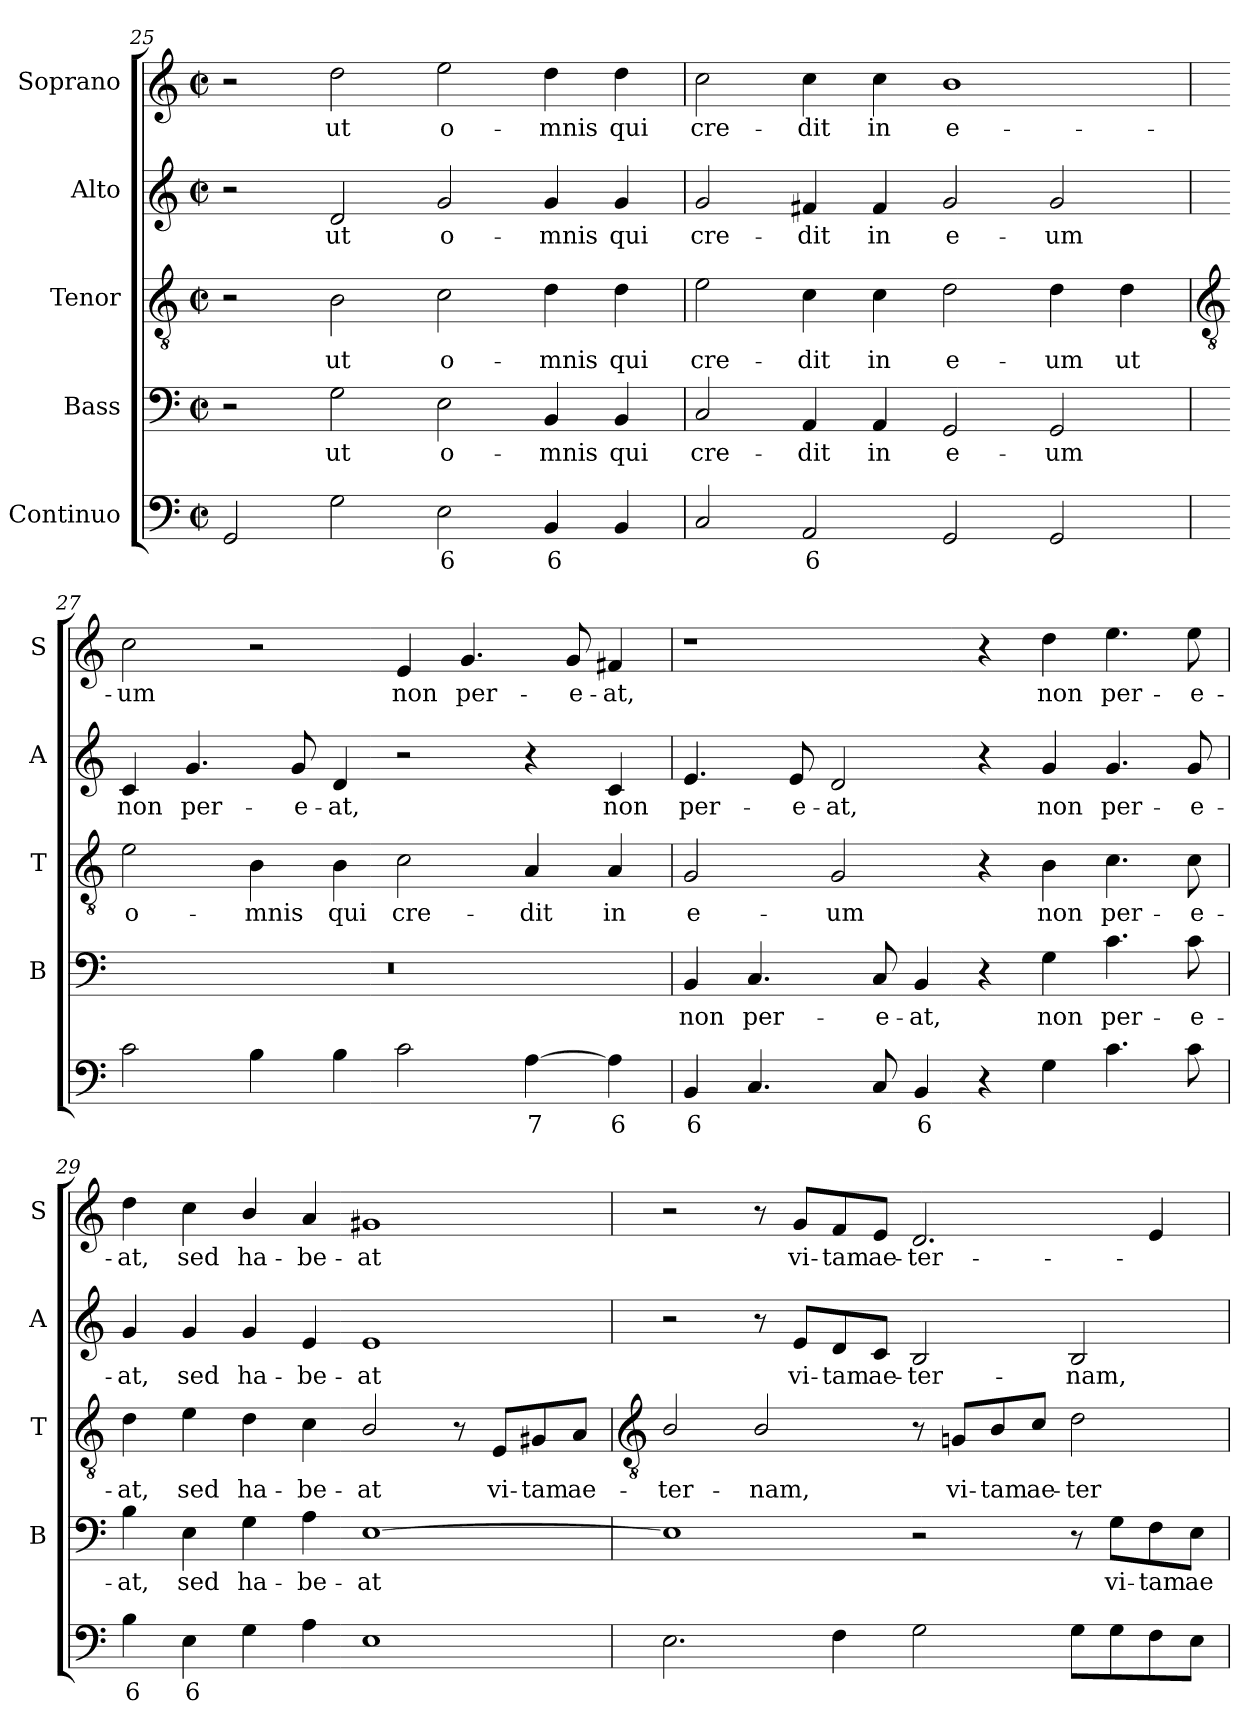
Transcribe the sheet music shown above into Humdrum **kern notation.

**kern	**text	**kern	**text	**kern	**text	**kern	**text	**kern	**text
*part5	*part5	*part4	*part4	*part3	*part3	*part2	*part2	*part1	*part1
*staff5	*staff5	*staff4	*staff4	*staff3	*staff3	*staff2	*staff2	*staff1	*staff1
*I"Continuo	*	*I"Bass	*	*I"Tenor	*	*I"Alto	*	*I"Soprano	*
*	*	*I'B	*	*I'T	*	*I'A	*	*I'S	*
*clefF4	*	*clefF4	*	*clefGv2	*	*clefG2	*	*clefG2	*
*k[]	*	*k[]	*	*k[]	*	*k[]	*	*k[]	*
*C:	*	*C:	*	*C:	*	*C:	*	*C:	*
*M4/2	*	*M4/2	*	*M4/2	*	*M4/2	*	*M4/2	*
*met(c|)	*	*met(c|)	*	*met(c|)	*	*met(c|)	*	*met(c|)	*
=25	=25	=25	=25	=25	=25	=25	=25	=25	=25
2GG	.	2r	.	2r	.	2r	.	2r	.
!	!	!	!LO:LY:b	!	!LO:LY:b	!	!LO:LY:b	!	!LO:LY:b
2G	.	2G	ut	2B	ut	2d	ut	2dd	ut
!	!LO:LY:b	!	!LO:LY:b	!	!LO:LY:b	!	!LO:LY:b	!	!LO:LY:b
2E	6	2E	o-	2c	o-	2g	o-	2ee	o-
!	!LO:LY:b	!	!LO:LY:b	!	!LO:LY:b	!	!LO:LY:b	!	!LO:LY:b
4BB	6	4BB	-mnis	4d	-mnis	4g	-mnis	4dd	-mnis
!	!	!	!LO:LY:b	!	!LO:LY:b	!	!LO:LY:b	!	!LO:LY:b
4BB	.	4BB	qui	4d	qui	4g	qui	4dd	qui
=26	=26	=26	=26	=26	=26	=26	=26	=26	=26
!	!	!	!LO:LY:b	!	!LO:LY:b	!	!LO:LY:b	!	!LO:LY:b
2C	.	2C	cre-	2e	cre-	2g	cre-	2cc	cre-
!	!LO:LY:b	!	!LO:LY:b	!	!LO:LY:b	!	!LO:LY:b	!	!LO:LY:b
2AA	6	4AA	-dit	4c	-dit	4f#X	-dit	4cc	-dit
!	!	!	!LO:LY:b	!	!LO:LY:b	!	!LO:LY:b	!	!LO:LY:b
.	.	4AA	in	4c	in	4f#	in	4cc	in
!	!	!	!LO:LY:b	!	!LO:LY:b	!	!LO:LY:b	!	!LO:LY:b
2GG	.	2GG	e-	2d	e-	2g	e-	1b	e-
!	!	!	!LO:LY:b	!	!LO:LY:b	!	!LO:LY:b	!	!
2GG	.	2GG	-um	4d	-um	2g	-um	.	.
!	!	!	!	!	!LO:LY:b	!	!	!	!
.	.	.	.	4d	ut	.	.	.	.
!!LO:LB:g=z
=27	=27	=27	=27	=27	=27	=27	=27	=27	=27
*	*	*	*	*clefGv2	*	*	*	*	*
!	!	!	!	!	!LO:LY:b	!	!LO:LY:b	!	!LO:LY:b
2c	.	0r	.	2e	o-	4c	non	2cc	-um
!	!	!	!	!	!	!	!LO:LY:b	!	!
.	.	.	.	.	.	4.g	per-	.	.
!	!	!	!	!	!LO:LY:b	!	!	!	!
4B	.	.	.	4B	-mnis	.	.	2r	.
!	!	!	!	!	!	!	!LO:LY:b	!	!
.	.	.	.	.	.	8g	-e-	.	.
!	!	!	!	!	!LO:LY:b	!	!LO:LY:b	!	!
4B	.	.	.	4B	qui	4d	-at,	.	.
!	!	!	!	!	!LO:LY:b	!	!	!	!LO:LY:b
2c	.	.	.	2c	cre-	2r	.	4e	non
!	!	!	!	!	!	!	!	!	!LO:LY:b
.	.	.	.	.	.	.	.	4.g	per-
!	!LO:LY:b	!	!	!	!LO:LY:b	!	!	!	!
[4A	7	.	.	4A	-dit	4r	.	.	.
!	!	!	!	!	!	!	!	!	!LO:LY:b
.	.	.	.	.	.	.	.	8g	-e-
!	!LO:LY:b	!	!	!	!LO:LY:b	!	!LO:LY:b	!	!LO:LY:b
4A]	6	.	.	4A	in	4c	non	4f#X	-at,
=28	=28	=28	=28	=28	=28	=28	=28	=28	=28
!	!LO:LY:b	!	!LO:LY:b	!	!LO:LY:b	!	!LO:LY:b	!	!
4BB	6	4BB	non	2G	e-	4.e	per-	1r	.
!	!	!	!LO:LY:b	!	!	!	!	!	!
4.C	.	4.C	per-	.	.	.	.	.	.
!	!	!	!	!	!	!	!LO:LY:b	!	!
.	.	.	.	.	.	8e	-e-	.	.
!	!	!	!	!	!LO:LY:b	!	!LO:LY:b	!	!
.	.	.	.	2G	-um	2d	-at,	.	.
!	!	!	!LO:LY:b	!	!	!	!	!	!
8C	.	8C	-e-	.	.	.	.	.	.
!	!LO:LY:b	!	!LO:LY:b	!	!	!	!	!	!
4BB	6	4BB	-at,	.	.	.	.	.	.
4r	.	4r	.	4r	.	4r	.	4r	.
!	!	!	!LO:LY:b	!	!LO:LY:b	!	!LO:LY:b	!	!LO:LY:b
4G	.	4G	non	4B	non	4g	non	4dd	non
!	!	!	!LO:LY:b	!	!LO:LY:b	!	!LO:LY:b	!	!LO:LY:b
4.c	.	4.c	per-	4.c	per-	4.g	per-	4.ee	per-
!	!	!	!LO:LY:b	!	!LO:LY:b	!	!LO:LY:b	!	!LO:LY:b
8c	.	8c	-e-	8c	-e-	8g	-e-	8ee	-e-
=29	=29	=29	=29	=29	=29	=29	=29	=29	=29
!	!LO:LY:b	!	!LO:LY:b	!	!LO:LY:b	!	!LO:LY:b	!	!LO:LY:b
4B	6	4B	-at,	4d	-at,	4g	-at,	4dd	-at,
!	!LO:LY:b	!	!LO:LY:b	!	!LO:LY:b	!	!LO:LY:b	!	!LO:LY:b
4E	6	4E	sed	4e	sed	4g	sed	4cc	sed
!	!	!	!LO:LY:b	!	!LO:LY:b	!	!LO:LY:b	!	!LO:LY:b
4G	.	4G	ha-	4d	ha-	4g	ha-	4b/	ha-
!	!	!	!LO:LY:b	!	!LO:LY:b	!	!LO:LY:b	!	!LO:LY:b
4A	.	4A	-be-	4c	-be-	4e	-be-	4a	-be-
!	!	!	!LO:LY:b	!	!LO:LY:b	!	!LO:LY:b	!	!LO:LY:b
1E	.	[1E	-at	2B/	-at	1e	-at	1g#X	-at
.	.	.	.	8r	.	.	.	.	.
!	!	!	!	!	!LO:LY:b	!	!	!	!
.	.	.	.	8E/L	vi-	.	.	.	.
!	!	!	!	!	!LO:LY:b	!	!	!	!
.	.	.	.	8G#X/	-tam	.	.	.	.
!	!	!	!	!	!LO:LY:b	!	!	!	!
.	.	.	.	8A/J	ae-	.	.	.	.
!!LO:LB:g=z
=30	=30	=30	=30	=30	=30	=30	=30	=30	=30
*	*	*	*	*clefGv2	*	*	*	*	*
!	!	!	!	!	!LO:LY:b	!	!	!	!
2.E	.	1E]	.	2B/	-ter-	2r	.	2r	.
!	!	!	!	!	!LO:LY:b	!	!	!	!
.	.	.	.	2B/	-nam,	8r	.	8r	.
!	!	!	!	!	!	!	!LO:LY:b	!	!LO:LY:b
.	.	.	.	.	.	8e/L	vi-	8g/L	vi-
!	!	!	!	!	!	!	!LO:LY:b	!	!LO:LY:b
4F	.	.	.	.	.	8d/	-tam	8f/	-tam
!	!	!	!	!	!	!	!LO:LY:b	!	!LO:LY:b
.	.	.	.	.	.	8c/J	ae-	8e/J	ae-
!	!	!	!	!	!	!	!LO:LY:b	!	!LO:LY:b
2G	.	2r	.	8r	.	2B	-ter-	2.d	-ter-
!	!	!	!	!	!LO:LY:b	!	!	!	!
.	.	.	.	8Gn/L	vi-	.	.	.	.
!	!	!	!	!	!LO:LY:b	!	!	!	!
.	.	.	.	8B/	-tam	.	.	.	.
!	!	!	!	!	!LO:LY:b	!	!	!	!
.	.	.	.	8c/J	ae-	.	.	.	.
!	!	!	!	!	!LO:LY:b	!	!LO:LY:b	!	!
8GL	.	8r	.	2d	-ter-	2B	-nam,	.	.
!	!	!	!LO:LY:b	!	!	!	!	!	!
8G	.	8G\L	vi-	.	.	.	.	.	.
!	!	!	!LO:LY:b	!	!	!	!	!	!
8F	.	8F\	-tam	.	.	.	.	4e	.
!	!	!	!LO:LY:b	!	!	!	!	!	!
8EJ	.	8E\J	ae-	.	.	.	.	.	.
=	=	=	=	=	=	=	=	=	=
*-	*-	*-	*-	*-	*-	*-	*-	*-	*-
